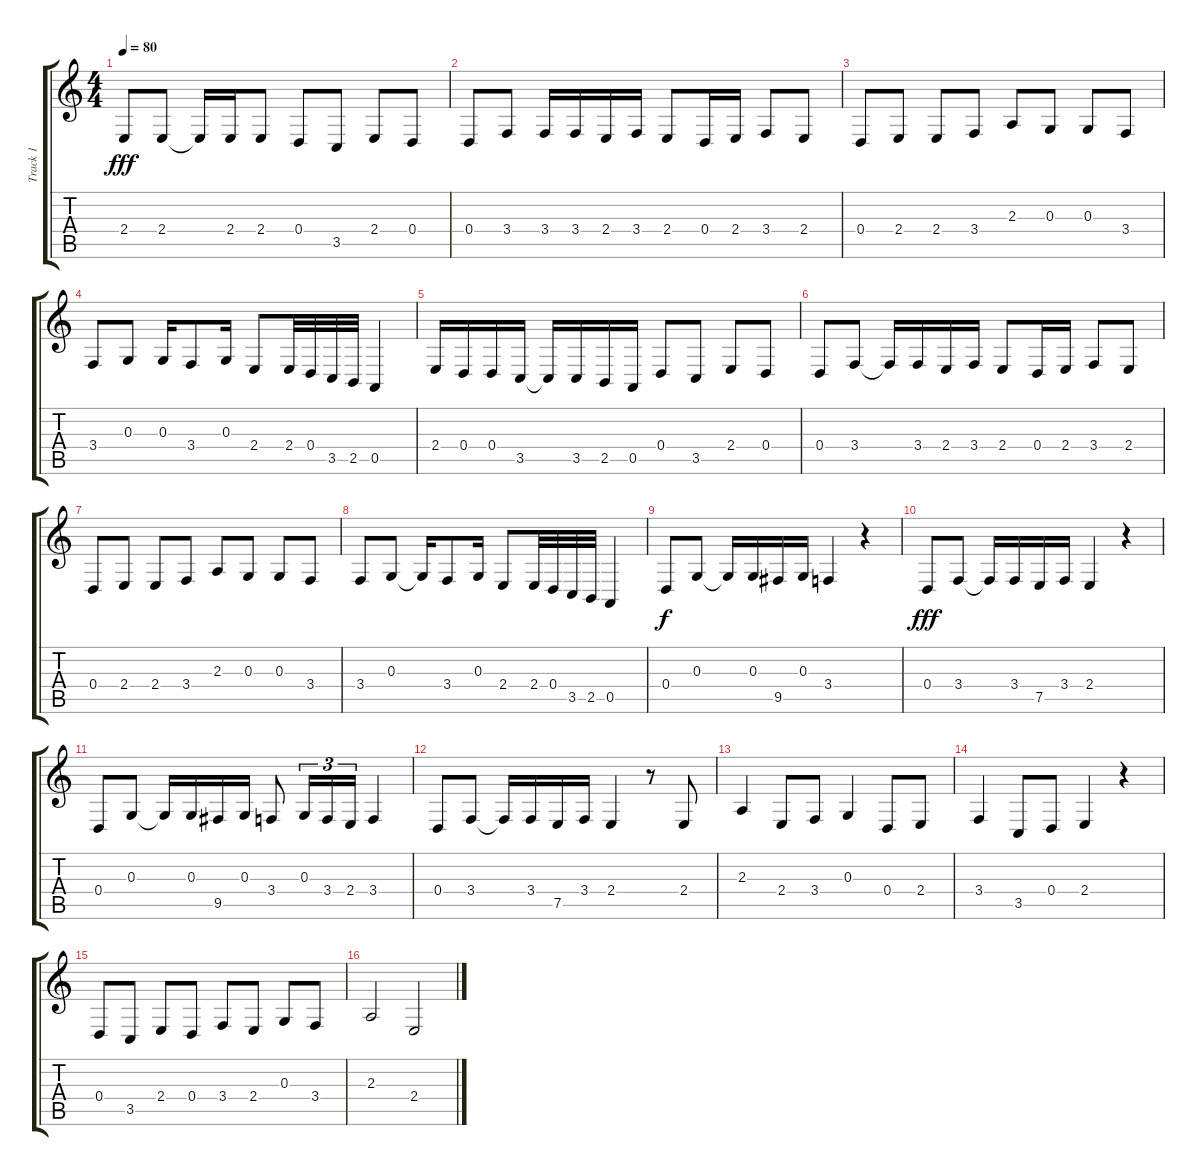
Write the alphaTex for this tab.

\track ("Track 1" "Track 1") {instrument acousticgrandpiano}
\staff {score tabs}
\tuning (E4 B3 G3 D3 A2 E2) {hide}
\ts (4 4)
\tempo 80
\clef g2
\ks c
2.4.8{dy fff} 2.4.8 2.4{t}.16 2.4.16 2.4.8 0.4.8 3.5.8 2.4.8 0.4.8 |
0.4.8 3.4.8 3.4.16 3.4.16 2.4.16 3.4.16 2.4.8 0.4.16 2.4.16 3.4.8 2.4.8 |
0.4.8 2.4.8 2.4.8 3.4.8 2.3.8 0.3.8 0.3.8 3.4.8 |
3.4.8 0.3.8 0.3.16 3.4.8 0.3.16 2.4.8 2.4.32 0.4.32 3.5.32 2.5.32 0.5.4 |
2.4.16 0.4.16 0.4.16 3.5.16 3.5{t}.16 3.5.16 2.5.16 0.5.16 0.4.8 3.5.8 2.4.8 0.4.8 |
0.4.8 3.4.8 3.4{t}.16 3.4.16 2.4.16 3.4.16 2.4.8 0.4.16 2.4.16 3.4.8 2.4.8 |
0.4.8 2.4.8 2.4.8 3.4.8 2.3.8 0.3.8 0.3.8 3.4.8 |
3.4.8 0.3.8 0.3{t}.16 3.4.8 0.3.16 2.4.8 2.4.32 0.4.32 3.5.32 2.5.32 0.5.4 |
0.4.8{dy f} 0.3.8 0.3{t}.16 0.3.16 9.5.16 0.3.16 3.4.4 r.4 |
0.4.8{dy fff} 3.4.8 3.4{t}.16 3.4.16 7.5.16 3.4.16 2.4.4 r.4 |
0.4.8 0.3.8 0.3{t}.16 0.3.16 9.5.16 0.3.16 3.4.8 0.3.16{tu (3 2)} 3.4.16{tu (3 2)} 2.4.16{tu (3 2)} 3.4.4 |
0.4.8 3.4.8 3.4{t}.16 3.4.16 7.5.16 3.4.16 2.4.4 r.8 2.4.8 |
2.3.4 2.4.8 3.4.8 0.3.4 0.4.8 2.4.8 |
3.4.4 3.5.8 0.4.8 2.4.4 r.4 |
0.4.8 3.5.8 2.4.8 0.4.8 3.4.8 2.4.8 0.3.8 3.4.8 |
2.3.2 2.4.2
